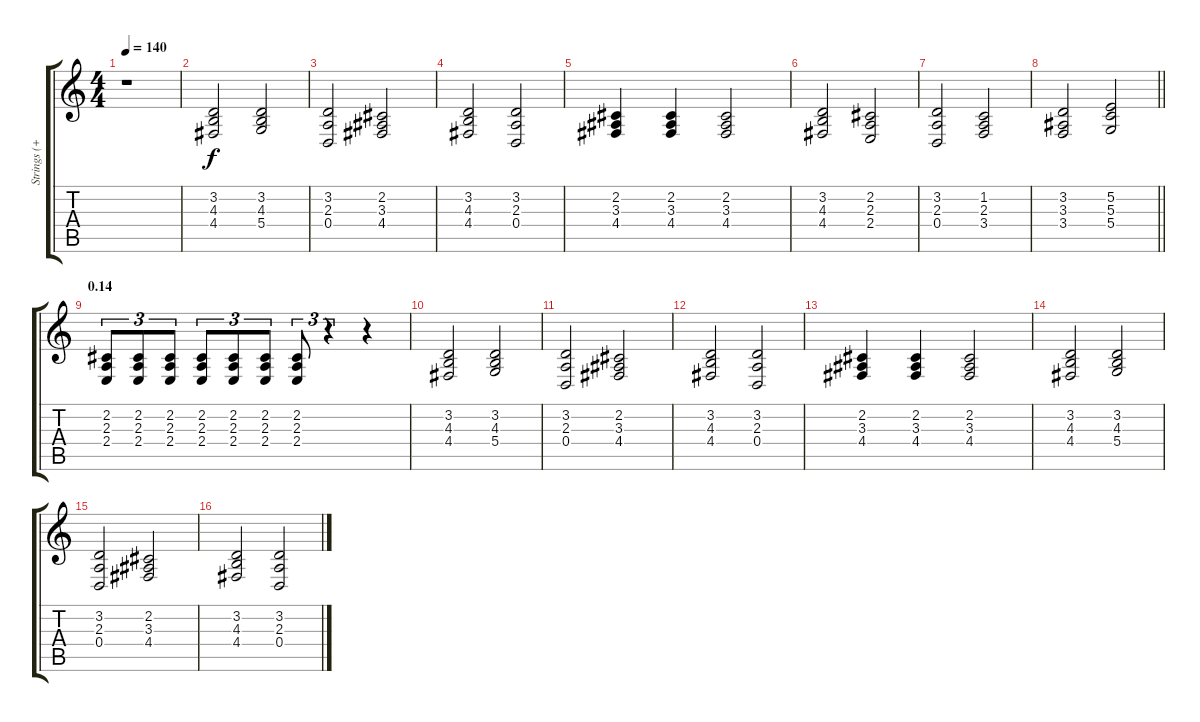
\track ("Strings (+Piccolo)" "Strings (+") {instrument tremolostrings}
\staff {score tabs}
\tuning (E4 B3 G3 D3 A2 D2) {hide}
\ts (4 4)
\tempo 140
\clef g2
\ks c
r.1{dy f instrument tremolostrings} |
(3.2 4.3 4.4).2 (3.2 4.3 5.4).2 |
(3.2 2.3 0.4).2 (2.2 3.3 4.4).2 |
(3.2 4.3 4.4).2 (3.2 2.3 0.4).2 |
(2.2 3.3 4.4).4 (2.2 3.3 4.4).4 (2.2 3.3 4.4).2 |
(3.2 4.3 4.4).2 (2.2 2.3 2.4).2 |
(3.2 2.3 0.4).2 (1.2 2.3 3.4).2 |
\barLineRight lightlight
(3.2 3.3 3.4).2 (5.2 5.3 5.4).2 |
\section ("" "0.14")
(2.2 2.3 2.4).8{tu (3 2)} (2.2 2.3 2.4).8{tu (3 2)} (2.2 2.3 2.4).8{tu (3 2)} (2.2 2.3 2.4).8{tu (3 2)} (2.2 2.3 2.4).8{tu (3 2)} (2.2 2.3 2.4).8{tu (3 2)} (2.2 2.3 2.4).8{tu (3 2)} r.4{tu (3 2)} r.4 |
(3.2 4.3 4.4).2 (3.2 4.3 5.4).2 |
(3.2 2.3 0.4).2 (2.2 3.3 4.4).2 |
(3.2 4.3 4.4).2 (3.2 2.3 0.4).2 |
(2.2 3.3 4.4).4 (2.2 3.3 4.4).4 (2.2 3.3 4.4).2 |
(3.2 4.3 4.4).2 (3.2 4.3 5.4).2 |
(3.2 2.3 0.4).2 (2.2 3.3 4.4).2 |
(3.2 4.3 4.4).2 (3.2 2.3 0.4).2
